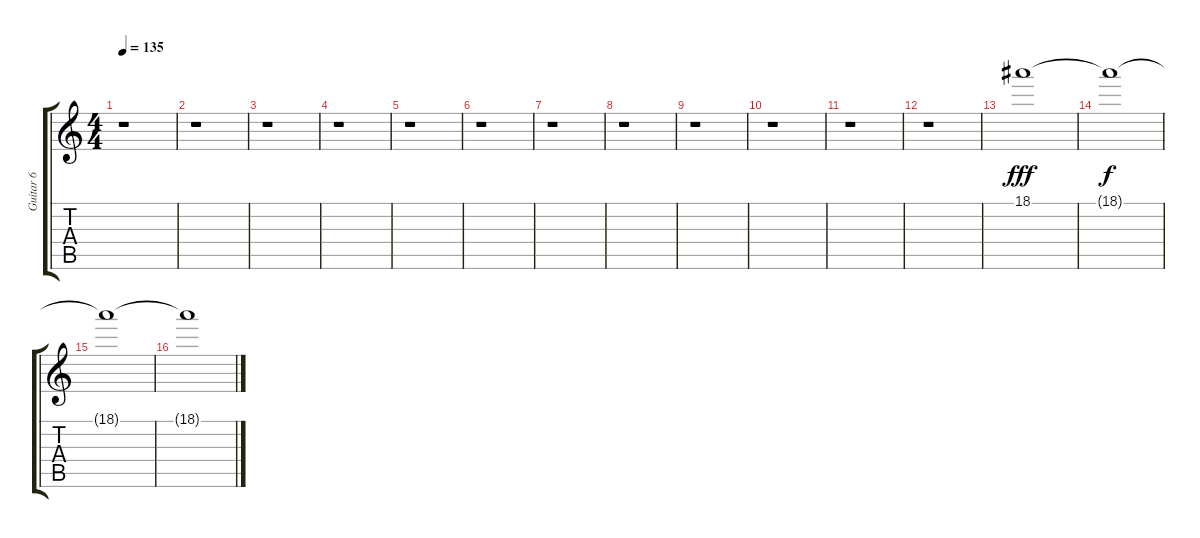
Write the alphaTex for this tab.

\track ("Guitar 6" "Guitar 6") {instrument acousticguitarsteel}
\staff {score tabs}
\tuning (E4 B3 G3 D3 A2 E2) {hide}
\ts (4 4)
\tempo 135
\clef g2
\ks c
r.1{dy f} |
r.1 |
r.1 |
r.1 |
r.1 |
r.1 |
r.1 |
r.1 |
r.1 |
r.1 |
r.1 |
r.1 |
18.1.1{dy fff} |
18.1{t}.1{dy f} |
18.1{t}.1 |
18.1{t}.1
